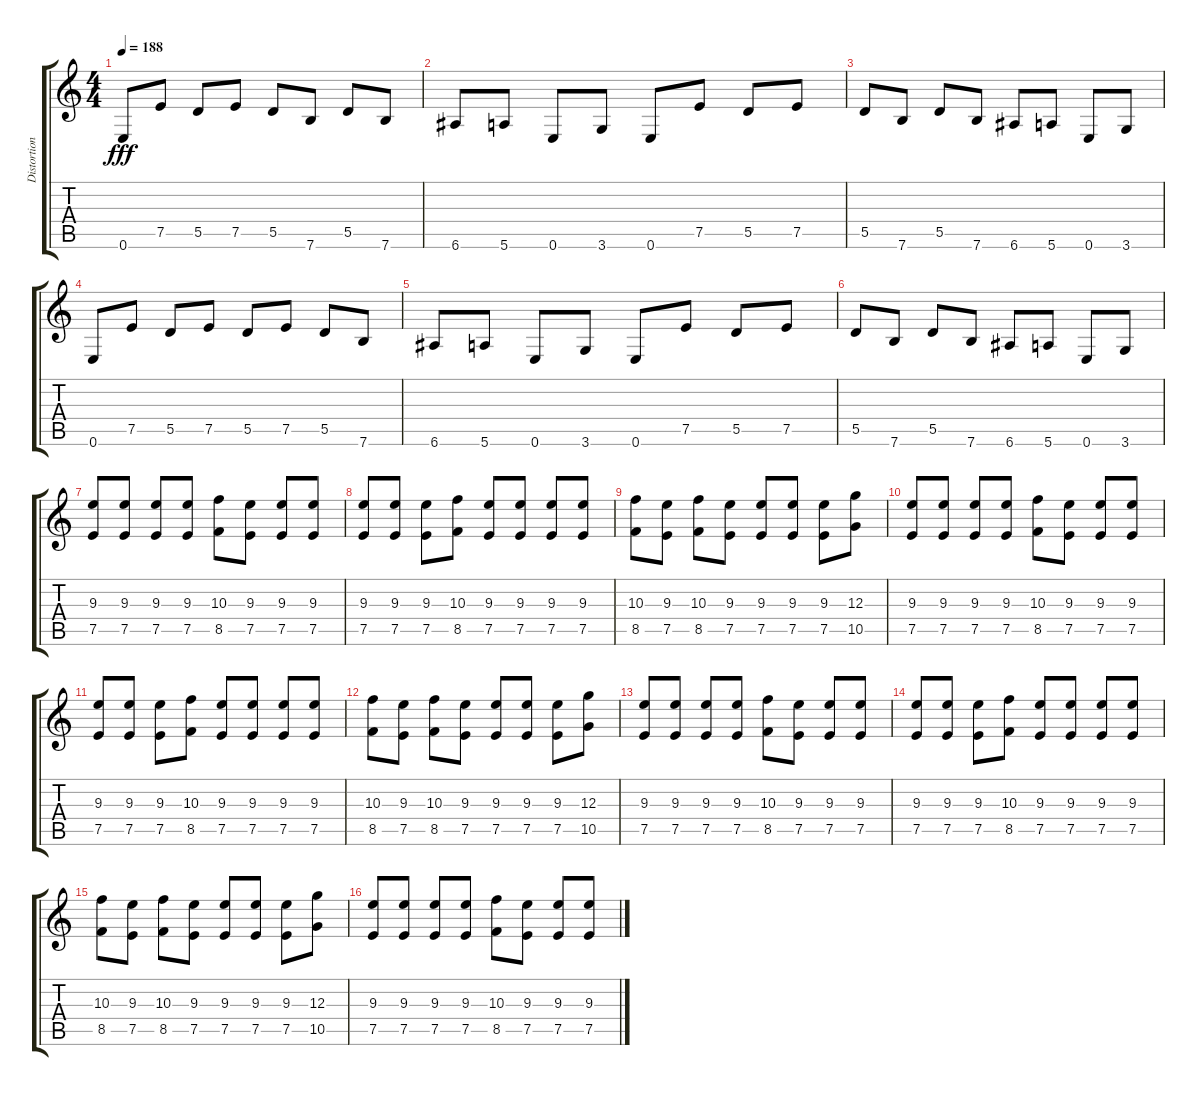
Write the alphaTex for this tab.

\track ("Distortion Guitar" "Distortion") {instrument distortionguitar}
\staff {score tabs}
\tuning (E4 B3 G3 D3 A2 E2) {hide}
\ts (4 4)
\tempo 188
\clef g2
\ks c
0.6.8{dy fff} 7.5.8 5.5.8 7.5.8 5.5.8 7.6.8 5.5.8 7.6.8 |
6.6.8 5.6.8 0.6.8 3.6.8 0.6.8 7.5.8 5.5.8 7.5.8 |
5.5.8 7.6.8 5.5.8 7.6.8 6.6.8 5.6.8 0.6.8 3.6.8 |
0.6.8 7.5.8 5.5.8 7.5.8 5.5.8 7.5.8 5.5.8 7.6.8 |
6.6.8 5.6.8 0.6.8 3.6.8 0.6.8 7.5.8 5.5.8 7.5.8 |
5.5.8 7.6.8 5.5.8 7.6.8 6.6.8 5.6.8 0.6.8 3.6.8 |
(9.3 7.5).8 (9.3 7.5).8 (9.3 7.5).8 (9.3 7.5).8 (10.3 8.5).8 (9.3 7.5).8 (9.3 7.5).8 (9.3 7.5).8 |
(9.3 7.5).8 (9.3 7.5).8 (9.3 7.5).8 (10.3 8.5).8 (9.3 7.5).8 (9.3 7.5).8 (9.3 7.5).8 (9.3 7.5).8 |
(10.3 8.5).8 (9.3 7.5).8 (10.3 8.5).8 (9.3 7.5).8 (9.3 7.5).8 (9.3 7.5).8 (9.3 7.5).8 (12.3 10.5).8 |
(9.3 7.5).8 (9.3 7.5).8 (9.3 7.5).8 (9.3 7.5).8 (10.3 8.5).8 (9.3 7.5).8 (9.3 7.5).8 (9.3 7.5).8 |
(9.3 7.5).8 (9.3 7.5).8 (9.3 7.5).8 (10.3 8.5).8 (9.3 7.5).8 (9.3 7.5).8 (9.3 7.5).8 (9.3 7.5).8 |
(10.3 8.5).8 (9.3 7.5).8 (10.3 8.5).8 (9.3 7.5).8 (9.3 7.5).8 (9.3 7.5).8 (9.3 7.5).8 (12.3 10.5).8 |
(9.3 7.5).8 (9.3 7.5).8 (9.3 7.5).8 (9.3 7.5).8 (10.3 8.5).8 (9.3 7.5).8 (9.3 7.5).8 (9.3 7.5).8 |
(9.3 7.5).8 (9.3 7.5).8 (9.3 7.5).8 (10.3 8.5).8 (9.3 7.5).8 (9.3 7.5).8 (9.3 7.5).8 (9.3 7.5).8 |
(10.3 8.5).8 (9.3 7.5).8 (10.3 8.5).8 (9.3 7.5).8 (9.3 7.5).8 (9.3 7.5).8 (9.3 7.5).8 (12.3 10.5).8 |
(9.3 7.5).8 (9.3 7.5).8 (9.3 7.5).8 (9.3 7.5).8 (10.3 8.5).8 (9.3 7.5).8 (9.3 7.5).8 (9.3 7.5).8
